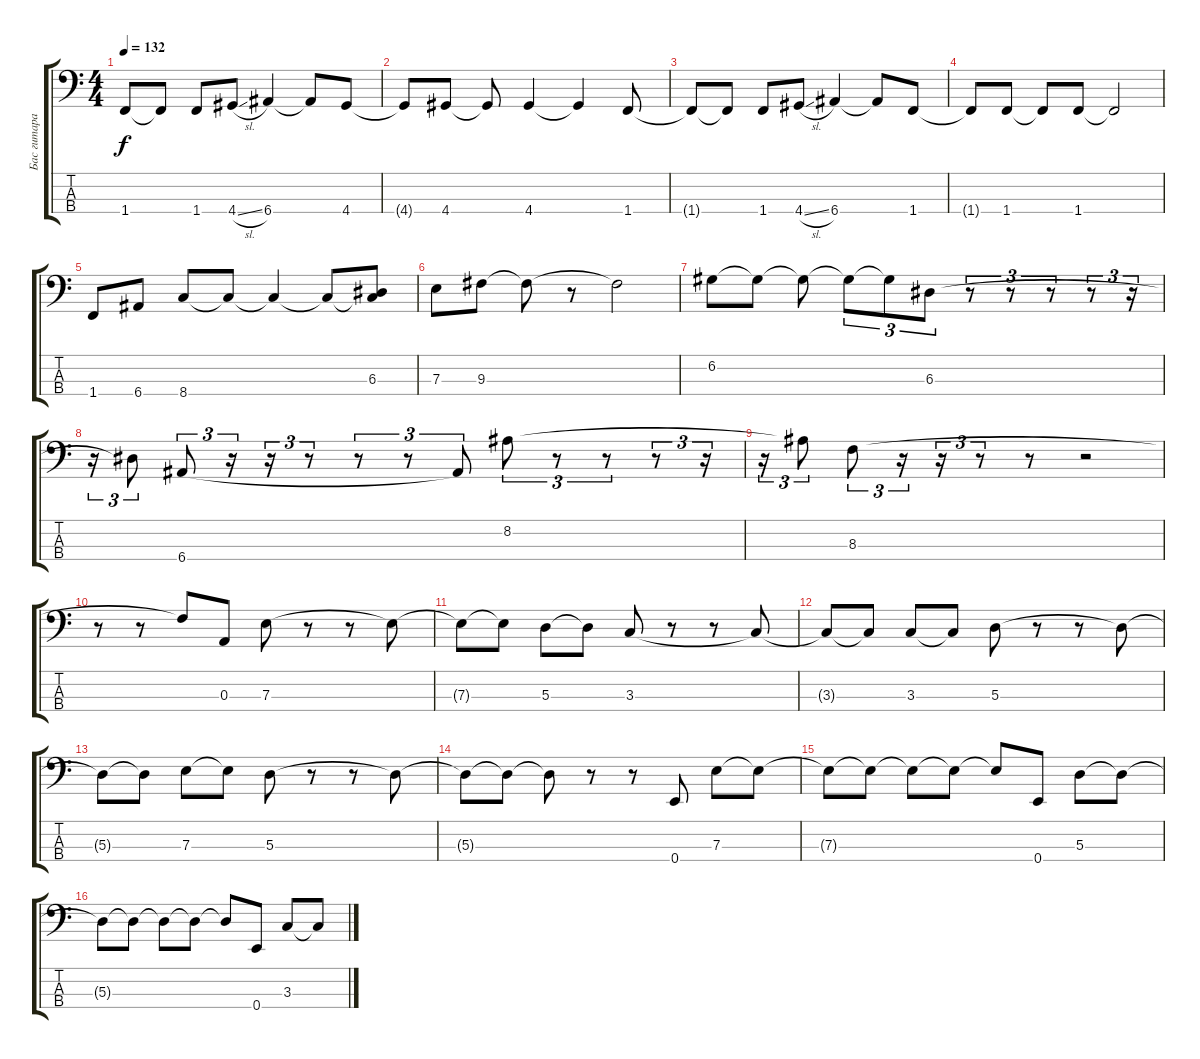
\track ("Бас гитара" "Бас гитара") {instrument electricbassfinger}
\staff {score tabs}
\tuning (G2 D2 A1 E1) {hide}
\ts (4 4)
\tempo 132
\clef f4
\ks c
1.4{t}.8{dy f} 1.4{t}.8 1.4.8 4.4{sl}.8 6.4.4 6.4{t}.8 4.4.8 |
4.4{t}.8 4.4.8 4.4{t}.8 4.4.4 4.4{t}.4 1.4.8 |
1.4{t}.8 1.4{t}.8 1.4.8 4.4{sl}.8 6.4.4 6.4{t}.8 1.4.8 |
1.4{t}.8 1.4.8 1.4{t}.8 1.4.8 1.4{t}.2 |
1.4.8 6.4.8 8.4.8 8.4{t}.8 8.4{t}.4 8.4{t}.8 (6.3 8.4{t}).8 |
7.3.8 9.3.8 9.3{t}.8 r.8 9.3{t}.2 |
6.2.8 6.2{t}.8 6.2{t}.8 6.2{t}.8{tu (3 2)} 6.2{t}.8{tu (3 2)} 6.3.8{tu (3 2)} r.8{tu (3 2)} r.8{tu (3 2)} r.8{tu (3 2)} r.8{tu (3 2)} r.16{tu (3 2)} |
r.16{tu (3 2)} 6.3{t}.8{tu (3 2)} 6.4.8{tu (3 2)} r.16{tu (3 2)} r.16{tu (3 2)} r.8{tu (3 2)} r.8{tu (3 2)} r.8{tu (3 2)} 6.4{t}.8{tu (3 2)} 8.2.8{tu (3 2)} r.8{tu (3 2)} r.8{tu (3 2)} r.8{tu (3 2)} r.16{tu (3 2)} |
r.16{tu (3 2)} 8.2{t}.8{tu (3 2)} 8.3.8{tu (3 2)} r.16{tu (3 2)} r.16{tu (3 2)} r.8{tu (3 2)} r.8 r.2 |
r.8 r.8 8.3{t}.8 0.3.8 7.3.8 r.8 r.8 7.3{t}.8 |
7.3{t}.8 7.3{t}.8 5.3.8 5.3{t}.8 3.3.8 r.8 r.8 3.3{t}.8 |
3.3{t}.8 3.3{t}.8 3.3.8 3.3{t}.8 5.3.8 r.8 r.8 5.3{t}.8 |
5.3{t}.8 5.3{t}.8 7.3.8 7.3{t}.8 5.3.8 r.8 r.8 5.3{t}.8 |
5.3{t}.8 5.3{t}.8 5.3{t}.8 r.8 r.8 0.4.8 7.3.8 7.3{t}.8 |
7.3{t}.8 7.3{t}.8 7.3{t}.8 7.3{t}.8 7.3{t}.8 0.4.8 5.3.8 5.3{t}.8 |
5.3{t}.8 5.3{t}.8 5.3{t}.8 5.3{t}.8 5.3{t}.8 0.4.8 3.3.8 3.3{t}.8
